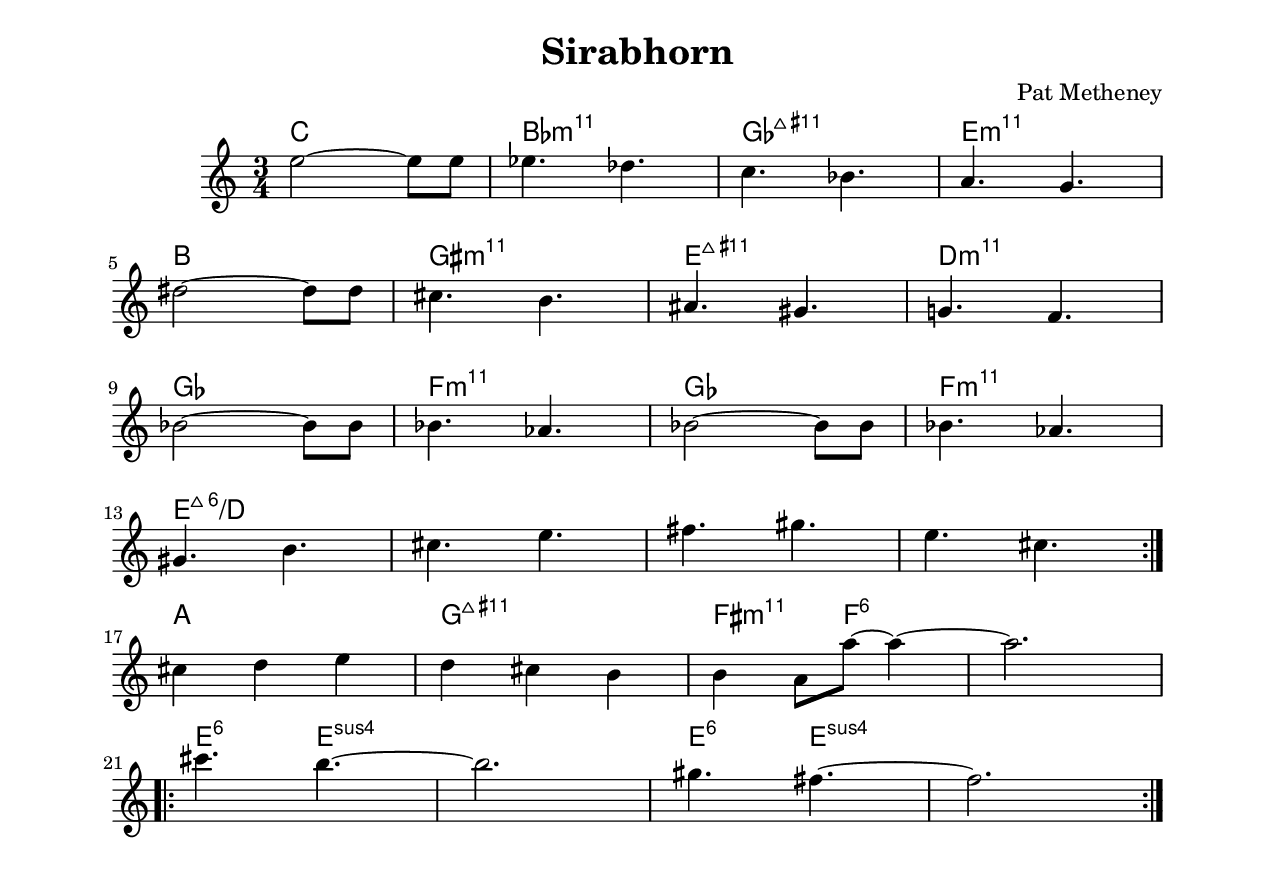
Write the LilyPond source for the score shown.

\version "2.23.11"

\include "settings.ily"
\include "style.ily"

\header {
  title = "Sirabhorn"
  composer = "Pat Metheney"
}

melody = \relative c'' {
  \repeat volta 2 {
    e2~ e8 e |
    ef4. df |
    c bf |
    a g |

    ds'2~ ds8 ds  |
    cs4. b
    as gs |
    g! f |

    \repeat unfold 2 {
      bf2~ bf8 bf |
      bf4. af |
    }

    gs4. b |
    cs e |
    fs gs |
    e cs |
  }

  cs4 d e |
  d cs b |
  b a8 a'~ a4~ |
  a2. |

  \repeat volta 2 {
    cs4. b~ |
    b2. |
    gs4. fs~ |
    fs2. |
  }
}

changes = \chords {
  \repeat volta 2 {
    c2. | bf:m11 | gf:maj11+ | e:m11 |
    b | gs:m11 | e:maj11+ | d:m11 |
    \repeat unfold 2 { gf | f:m11 | }
    e:maj6/d | s2. * 3 |
  }
  a2. | g:maj11+ | fs4.:m11 f:6 | s2. |
  \repeat volta 2 {
    \repeat unfold 2 { e4.:6 e:sus | s2. | }
  }
}

\layout {
  \context {
    \Score
    \consists #(set-bars-per-line '(4))
  }
}

\score {
  <<
    \changes
    {
      \time 3/4
      \melody
    }
  >>
}
